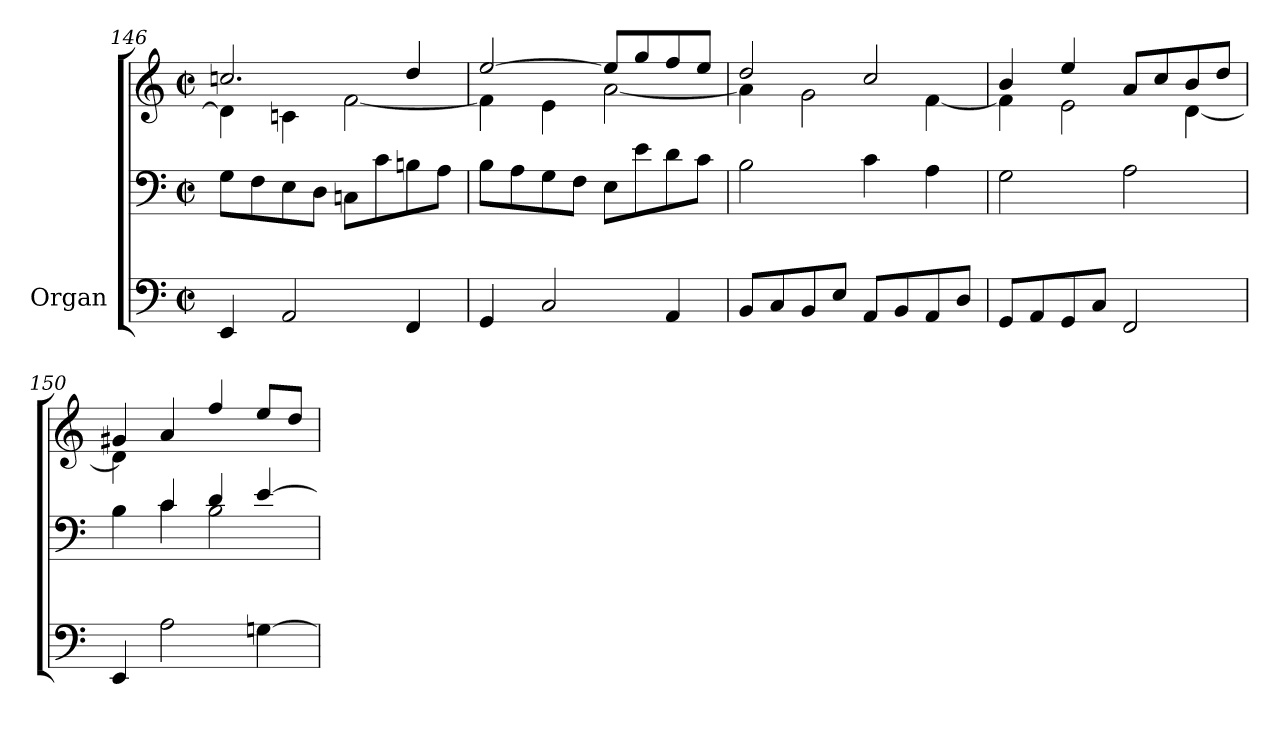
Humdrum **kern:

**kern	**kern	**kern
*part1	*part1	*part1
*staff3	*staff2	*staff1
*I"Organ	*	*
!!LO:PB:g=z
*clefF4	*clefF4	*clefG2
*k[]	*k[]	*k[]
*M2/2	*M2/2	*M2/2
*met(c|)	*met(c|)	*met(c|)
=146	=146	=146
*	*	*^
4EE/	8G\L	2.ccn/	4d\]
.	8F\	.	.
2AA/	8E\	.	4cn\
.	8D\J	.	.
.	8Cn\L	.	[2f\
.	8c\	.	.
4FF/	8Bn\	4dd/	.
.	8A\J	.	.
=147	=147	=147	=147
4GG/	8B\L	[2ee/	4f\]
.	8A\	.	.
2C/	8G\	.	4e\
.	8F\J	.	.
.	8E\L	8ee/L]	[2a\
.	8e\	8gg/	.
4AA/	8d\	8ff/	.
.	8c\J	8ee/J	.
=148	=148	=148	=148
8BB/L	2B\	2dd/	4a\]
8C/	.	.	.
8BB/	.	.	2g\
8E/J	.	.	.
8AA/L	4c\	2cc/	.
8BB/	.	.	.
8AA/	4A\	.	[4f\
8D/J	.	.	.
=149	=149	=149	=149
8GG/L	2G\	4b/	4f\]
8AA/	.	.	.
8GG/	.	4ee/	2e\
8C/J	.	.	.
2FF/	2A\	8a/L	.
.	.	8cc/	.
.	.	8b/	[4d\
.	.	8dd/J	.
=150	=150	=150	=150
*	*^	*	*
4EE/	4B\	4ryy	4g#X/	4d\]
2A\	4c/	4c\	4a/	2.ryy
.	4d/	2B\	4ff/	.
[4Gn\	[4e/	.	8ee/L	.
.	.	.	8dd/J	.
*	*v	*v	*	*
*	*	*v	*v
=	=	=
*-	*-	*-
